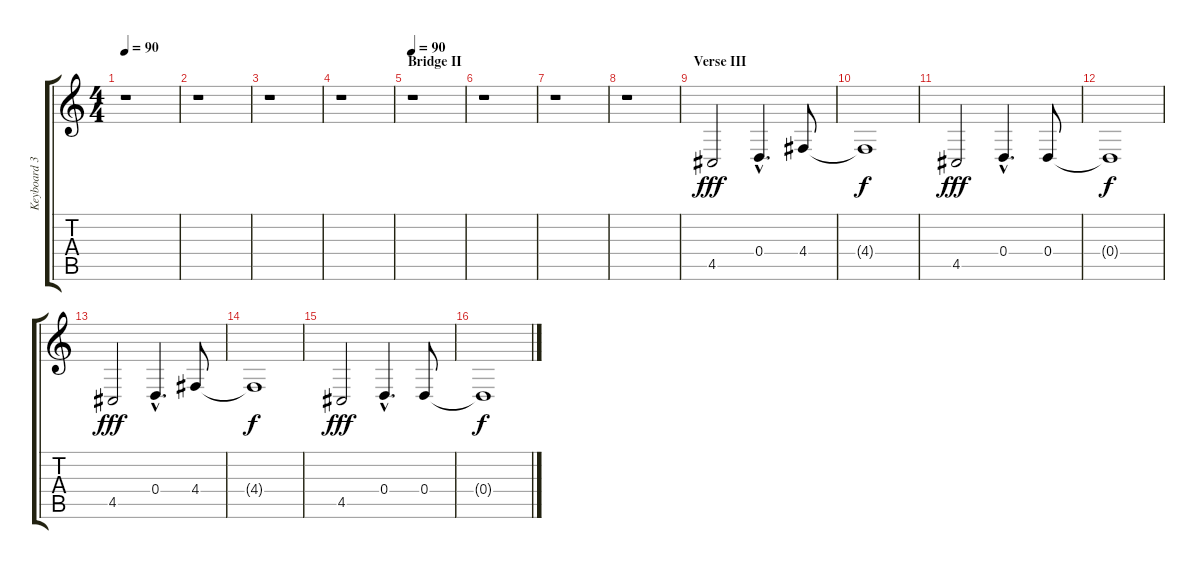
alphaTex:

\track ("Keyboard 3" "Keyboard 3") {instrument synthbrass2}
\staff {score tabs}
\tuning (E4 B3 G3 D3 A2 E2) {hide}
\ts (4 4)
\tempo 90
\clef g2
\ks c
r.1{dy f} |
r.1 |
r.1 |
r.1 |
\section ("" "Bridge II")
\tempo 90
r.1 |
r.1 |
r.1 |
r.1 |
\section ("" "Verse III")
4.5.2{dy fff} 0.4{hac}.4{d} 4.4.8 |
4.4{t}.1{dy f} |
4.5.2{dy fff} 0.4{hac}.4{d} 0.4.8 |
0.4{t}.1{dy f} |
4.5.2{dy fff} 0.4{hac}.4{d} 4.4.8 |
4.4{t}.1{dy f} |
4.5.2{dy fff} 0.4{hac}.4{d} 0.4.8 |
0.4{t}.1{dy f}
